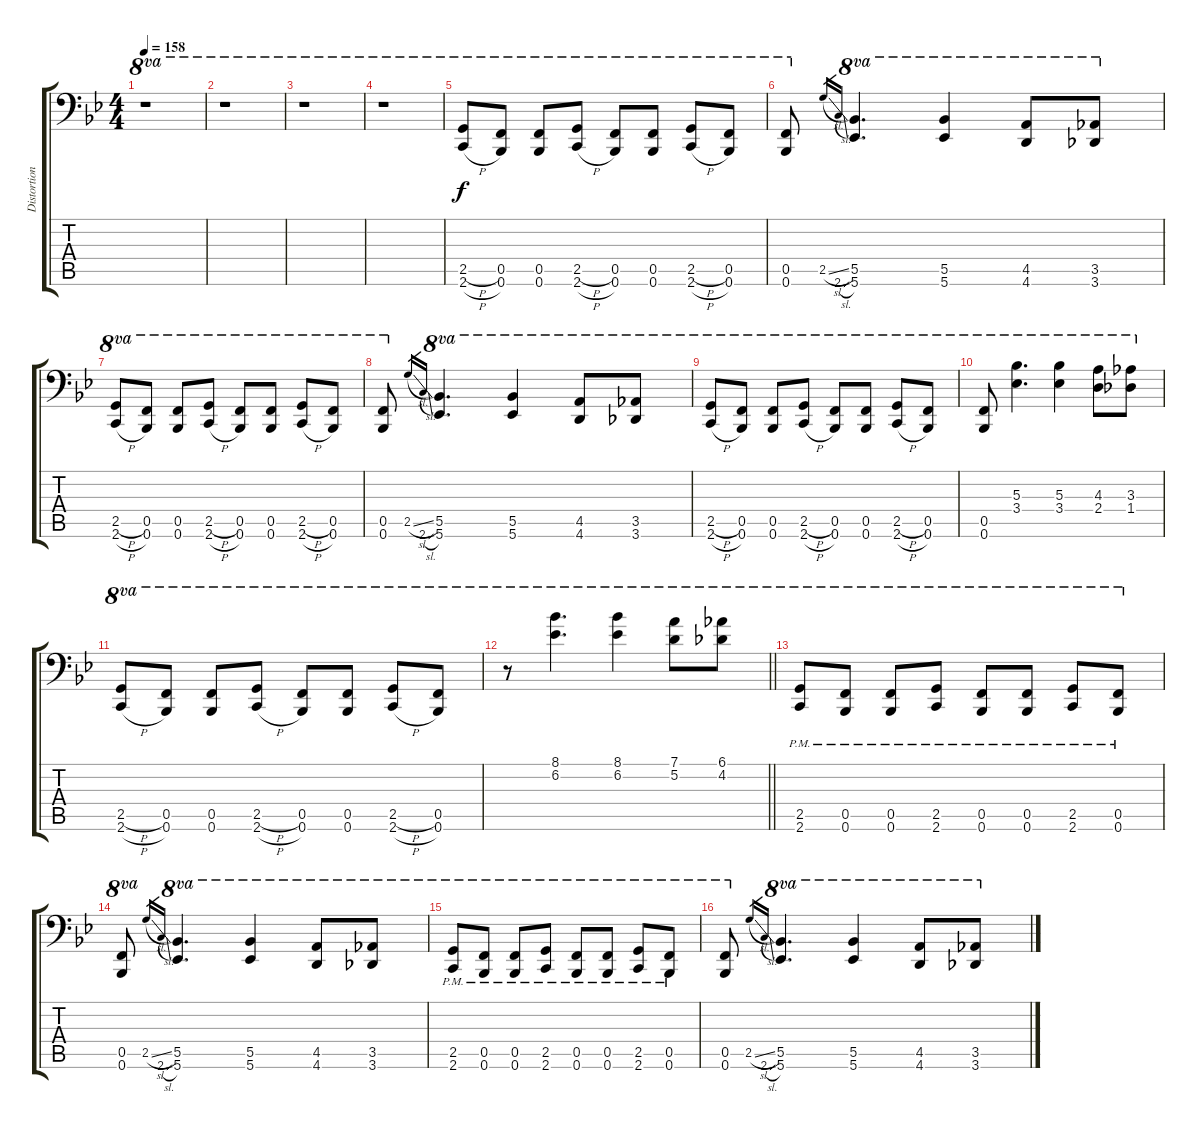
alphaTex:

\track ("Distortion" "Distortion") {instrument distortionguitar}
\staff {score tabs}
\tuning (D4 A3 F3 C3 F2 Bb1) {hide}
\ts (4 4)
\tempo 158
\clef f4
\ks bb
r.1{ot 8va dy f} |
r.1{ot 8va} |
r.1{ot 8va} |
r.1{ot 8va} |
(2.5{h} 2.6{h}).8{ot 8va} (0.5 0.6).8{ot 8va} (0.5 0.6).8{ot 8va} (2.5{h} 2.6{h}).8{ot 8va} (0.5 0.6).8{ot 8va} (0.5 0.6).8{ot 8va} (2.5{h} 2.6{h}).8{ot 8va} (0.5 0.6).8{ot 8va} |
(0.5 0.6).8{ot 8va} 2.5{sl}.16{gr} 2.6{sl}.16{gr} (5.5 5.6).4{d ot 8va} (5.5 5.6).4{ot 8va} (4.5 4.6).8{ot 8va} (3.5 3.6).8{ot 8va} |
(2.5{h} 2.6{h}).8{ot 8va} (0.5 0.6).8{ot 8va} (0.5 0.6).8{ot 8va} (2.5{h} 2.6{h}).8{ot 8va} (0.5 0.6).8{ot 8va} (0.5 0.6).8{ot 8va} (2.5{h} 2.6{h}).8{ot 8va} (0.5 0.6).8{ot 8va} |
(0.5 0.6).8{ot 8va} 2.5{sl}.16{gr} 2.6{sl}.16{gr} (5.5 5.6).4{d ot 8va} (5.5 5.6).4{ot 8va} (4.5 4.6).8{ot 8va} (3.5 3.6).8{ot 8va} |
(2.5{h} 2.6{h}).8{ot 8va} (0.5 0.6).8{ot 8va} (0.5 0.6).8{ot 8va} (2.5{h} 2.6{h}).8{ot 8va} (0.5 0.6).8{ot 8va} (0.5 0.6).8{ot 8va} (2.5{h} 2.6{h}).8{ot 8va} (0.5 0.6).8{ot 8va} |
(0.5 0.6).8{ot 8va} (5.3 3.4).4{d ot 8va} (5.3 3.4).4{ot 8va} (4.3 2.4).8{ot 8va} (3.3 1.4).8{ot 8va} |
(2.5{h} 2.6{h}).8{ot 8va} (0.5 0.6).8{ot 8va} (0.5 0.6).8{ot 8va} (2.5{h} 2.6{h}).8{ot 8va} (0.5 0.6).8{ot 8va} (0.5 0.6).8{ot 8va} (2.5{h} 2.6{h}).8{ot 8va} (0.5 0.6).8{ot 8va} |
\barLineRight lightlight
r.8{ot 8va} (8.1 6.2).4{d ot 8va} (8.1 6.2).4{ot 8va} (7.1 5.2).8{ot 8va} (6.1 4.2).8{ot 8va} |
(2.5{pm} 2.6{pm}).8{ot 8va} (0.5{pm} 0.6{pm}).8{ot 8va} (0.5{pm} 0.6{pm}).8{ot 8va} (2.5{pm} 2.6{pm}).8{ot 8va} (0.5{pm} 0.6{pm}).8{ot 8va} (0.5{pm} 0.6{pm}).8{ot 8va} (2.5{pm} 2.6{pm}).8{ot 8va} (0.5{pm} 0.6{pm}).8{ot 8va} |
(0.5 0.6).8{ot 8va} 2.5{sl}.16{gr} 2.6{sl}.16{gr} (5.5 5.6).4{d ot 8va} (5.5 5.6).4{ot 8va} (4.5 4.6).8{ot 8va} (3.5 3.6).8{ot 8va} |
(2.5{pm} 2.6{pm}).8{ot 8va} (0.5{pm} 0.6{pm}).8{ot 8va} (0.5{pm} 0.6{pm}).8{ot 8va} (2.5{pm} 2.6{pm}).8{ot 8va} (0.5{pm} 0.6{pm}).8{ot 8va} (0.5{pm} 0.6{pm}).8{ot 8va} (2.5{pm} 2.6{pm}).8{ot 8va} (0.5{pm} 0.6{pm}).8{ot 8va} |
(0.5 0.6).8{ot 8va} 2.5{sl}.16{gr} 2.6{sl}.16{gr} (5.5 5.6).4{d ot 8va} (5.5 5.6).4{ot 8va} (4.5 4.6).8{ot 8va} (3.5 3.6).8{ot 8va}
